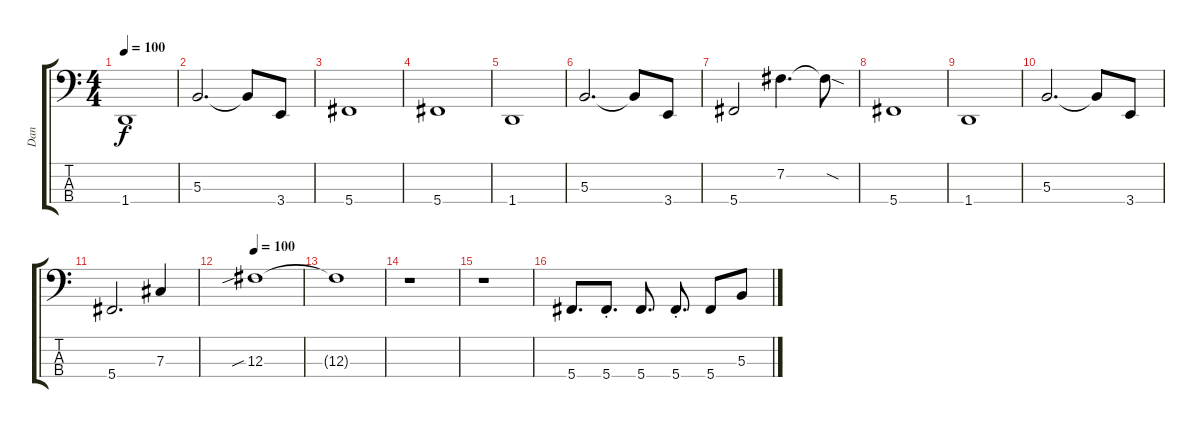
\track ("Dan" "Dan") {instrument electricbassfinger}
\staff {score tabs}
\tuning (E2 B1 Gb1 Db1) {hide}
\ts (4 4)
\tempo 100
\clef f4
\ks c
1.4.1{dy f} |
5.3.2{d} 5.3{t}.8 3.4.8 |
5.4.1 |
5.4.1 |
1.4.1 |
5.3.2{d} 5.3{t}.8 3.4.8 |
5.4.2 7.2.4{d} 7.2{sod t}.8 |
5.4.1 |
1.4.1 |
5.3.2{d} 5.3{t}.8 3.4.8 |
5.4.2{d} 7.3.4 |
\tempo 100
12.3{sib}.1 |
12.3{t}.1 |
r.1 |
r.1 |
5.4.8{d} 5.4{st}.8{d} 5.4.8{d} 5.4{st}.8{d} 5.4.8 5.3.8
